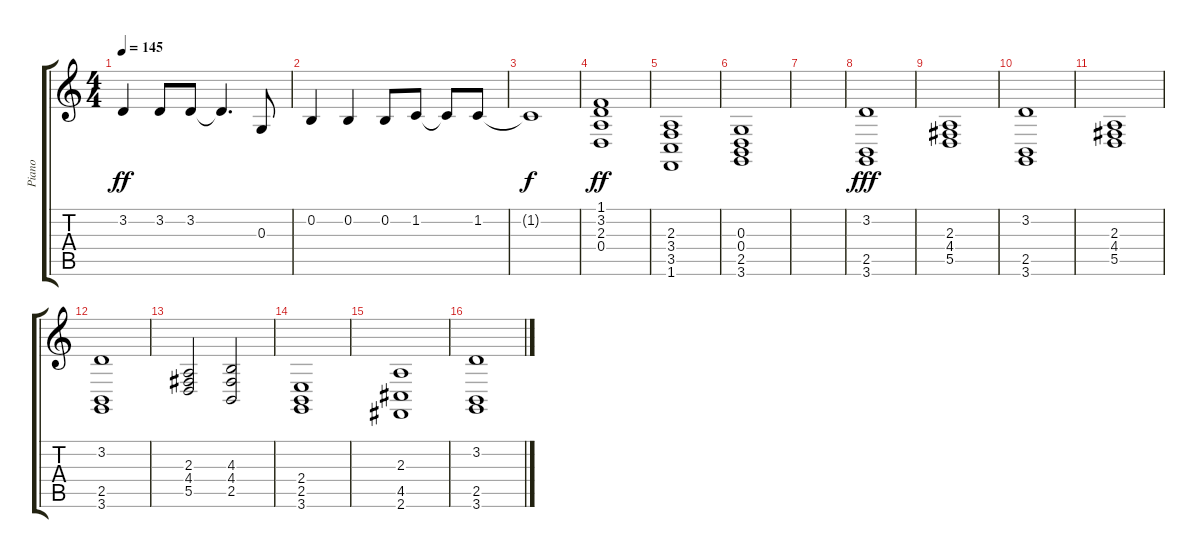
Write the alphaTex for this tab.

\track ("Piano" "Piano") {instrument brightacousticpiano}
\staff {score tabs}
\tuning (E4 B3 G3 D3 A2 E2) {hide}
\ts (4 4)
\tempo 145
\clef g2
\ks c
3.2.4{dy ff} 3.2.8 3.2.8 3.2{t}.4{d} 0.3.8 |
0.2.4 0.2.4 0.2.8 1.2.8 1.2{t}.8 1.2.8 |
1.2{t}.1{dy f} |
(1.1 3.2 2.3 0.4).1{dy ff} |
(2.3 3.4 3.5 1.6).1 |
(0.3 0.4 2.5 3.6).1 |
|
(3.2 2.5 3.6).1{dy fff} |
(2.3 4.4 5.5).1 |
(3.2 2.5 3.6).1 |
(2.3 4.4 5.5).1 |
(3.2 2.5 3.6).1 |
(2.3 4.4 5.5).2 (4.3 4.4 2.5).2 |
(2.4 2.5 3.6).1 |
(2.3 4.5 2.6).1 |
(3.2 2.5 3.6).1
